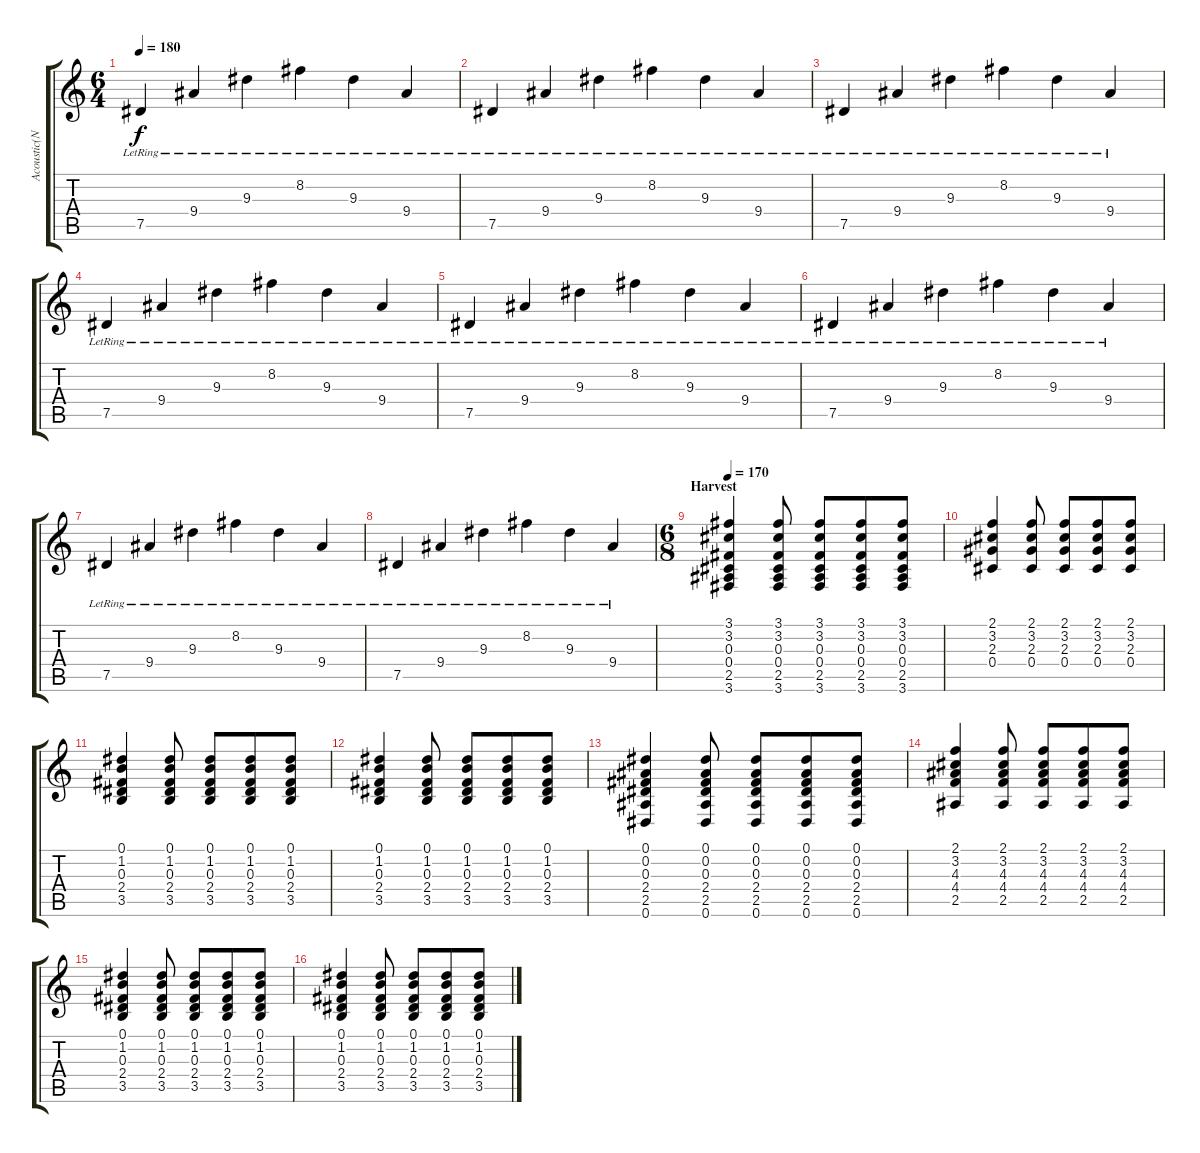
\track ("Acoustic(Neylon)" "Acoustic(N") {instrument acousticguitarnylon}
\staff {score tabs}
\tuning (Eb4 Bb3 Gb3 Db3 Ab2 Eb2) {hide}
\ts (6 4)
\tempo 180
\clef g2
\ks c
7.5{lr}.4{dy f} 9.4{lr}.4 9.3{lr}.4 8.2{lr}.4 9.3{lr}.4 9.4{lr}.4 |
7.5{lr}.4 9.4{lr}.4 9.3{lr}.4 8.2{lr}.4 9.3{lr}.4 9.4{lr}.4 |
7.5{lr}.4 9.4{lr}.4 9.3{lr}.4 8.2{lr}.4 9.3{lr}.4 9.4{lr}.4 |
7.5{lr}.4 9.4{lr}.4 9.3{lr}.4 8.2{lr}.4 9.3{lr}.4 9.4{lr}.4 |
7.5{lr}.4 9.4{lr}.4 9.3{lr}.4 8.2{lr}.4 9.3{lr}.4 9.4{lr}.4 |
7.5{lr}.4 9.4{lr}.4 9.3{lr}.4 8.2{lr}.4 9.3{lr}.4 9.4{lr}.4 |
7.5{lr}.4 9.4{lr}.4 9.3{lr}.4 8.2{lr}.4 9.3{lr}.4 9.4{lr}.4 |
7.5{lr}.4 9.4{lr}.4 9.3{lr}.4 8.2{lr}.4 9.3{lr}.4 9.4{lr}.4 |
\ts (6 8)
\section ("" "Harvest")
\tempo 170
(3.1 3.2 0.3 0.4 2.5 3.6).4{volume 13} (3.1 3.2 0.3 0.4 2.5 3.6).8 (3.1 3.2 0.3 0.4 2.5 3.6).8 (3.1 3.2 0.3 0.4 2.5 3.6).8 (3.1 3.2 0.3 0.4 2.5 3.6).8 |
(2.1 3.2 2.3 0.4).4 (2.1 3.2 2.3 0.4).8 (2.1 3.2 2.3 0.4).8 (2.1 3.2 2.3 0.4).8 (2.1 3.2 2.3 0.4).8 |
(0.1 1.2 0.3 2.4 3.5).4 (0.1 1.2 0.3 2.4 3.5).8 (0.1 1.2 0.3 2.4 3.5).8 (0.1 1.2 0.3 2.4 3.5).8 (0.1 1.2 0.3 2.4 3.5).8 |
(0.1 1.2 0.3 2.4 3.5).4 (0.1 1.2 0.3 2.4 3.5).8 (0.1 1.2 0.3 2.4 3.5).8 (0.1 1.2 0.3 2.4 3.5).8 (0.1 1.2 0.3 2.4 3.5).8 |
(0.1 0.2 0.3 2.4 2.5 0.6).4 (0.1 0.2 0.3 2.4 2.5 0.6).8 (0.1 0.2 0.3 2.4 2.5 0.6).8 (0.1 0.2 0.3 2.4 2.5 0.6).8 (0.1 0.2 0.3 2.4 2.5 0.6).8 |
(2.1 3.2 4.3 4.4 2.5).4 (2.1 3.2 4.3 4.4 2.5).8 (2.1 3.2 4.3 4.4 2.5).8 (2.1 3.2 4.3 4.4 2.5).8 (2.1 3.2 4.3 4.4 2.5).8 |
(0.1 1.2 0.3 2.4 3.5).4 (0.1 1.2 0.3 2.4 3.5).8 (0.1 1.2 0.3 2.4 3.5).8 (0.1 1.2 0.3 2.4 3.5).8 (0.1 1.2 0.3 2.4 3.5).8 |
(0.1 1.2 0.3 2.4 3.5).4 (0.1 1.2 0.3 2.4 3.5).8 (0.1 1.2 0.3 2.4 3.5).8 (0.1 1.2 0.3 2.4 3.5).8 (0.1 1.2 0.3 2.4 3.5).8
